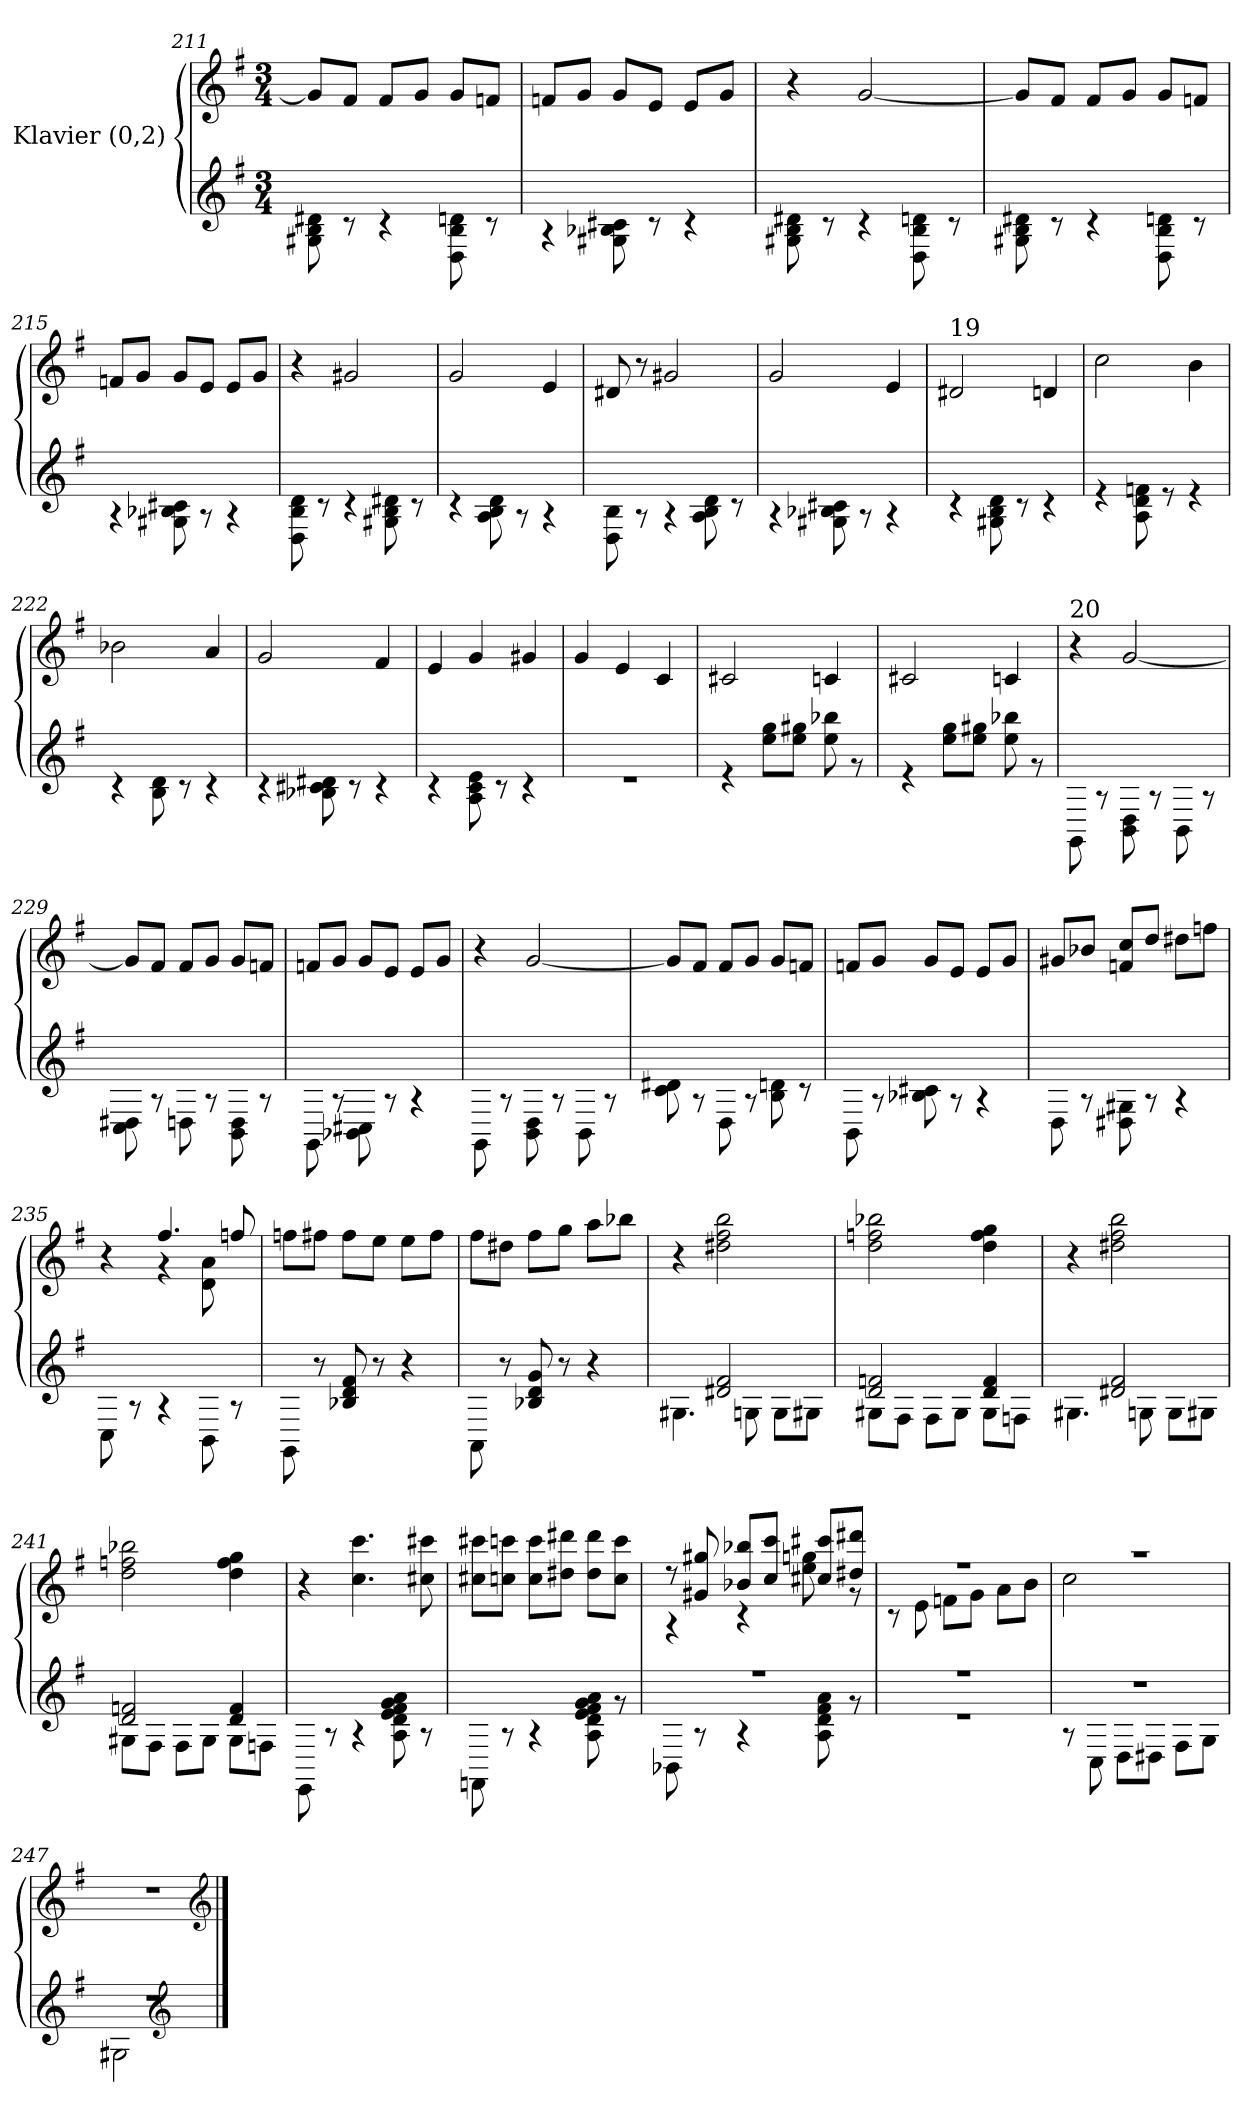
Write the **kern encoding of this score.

**kern	**kern
*part1	*part1
*staff2	*staff1
*I"Klavier (0,2)	*
!!LO:LB:g=z
*clefG2	*clefG2
*k[f#]	*k[f#]
*M3/4	*M3/4
=211	=211
*^	*
2.ryy	8G#X\ 8B\ 8d#X\	8g/L]
.	8r	8f#/J
.	4r	8f#/L
.	.	8g/J
.	8D\ 8B\ 8dn\	8g/L
.	8r	8fn/J
=212	=212	=212
2.ryy	4r	8fn/L
.	.	8g/J
.	8G#X\ 8B-X\ 8c#X\	8g/L
.	8r	8e/J
.	4r	8e/L
.	.	8g/J
=213	=213	=213
2.ryy	8G#X\ 8B\ 8d#X\	4r
.	8r	.
.	4r	[2g/
.	8D\ 8B\ 8dn\	.
.	8r	.
=214	=214	=214
2.ryy	8G#X\ 8B\ 8d#X\	8g/L]
.	8r	8f#/J
.	4r	8f#/L
.	.	8g/J
.	8D\ 8B\ 8dn\	8g/L
.	8r	8fn/J
=215	=215	=215
2.ryy	4r	8fn/L
.	.	8g/J
.	8G#X\ 8B-X\ 8c#X\	8g/L
.	8r	8e/J
.	4r	8e/L
.	.	8g/J
!!LO:LB:g=z
=216	=216	=216
2.ryy	8D\ 8B\ 8d\	4r
.	8r	.
.	4r	2g#X/
.	8G#X\ 8B\ 8d#X\	.
.	8r	.
=217	=217	=217
2.ryy	4r	2g/
.	8A\ 8B\ 8d\	.
.	8r	.
.	4r	4e/
=218	=218	=218
2.ryy	8D\ 8B\	8d#X/
.	8r	8r
.	4r	2g#X/
.	8A\ 8B\ 8d\	.
.	8r	.
=219	=219	=219
2.ryy	4r	2g/
.	8G#X\ 8B-X\ 8c#X\	.
.	8r	.
.	4r	4e/
=220	=220	=220
!	!	!LO:TX:a:t=19
2.ryy	4r	2d#X/
.	8G#X\ 8B\ 8d\	.
.	8r	.
.	4r	4dn/
=221	=221	=221
2.ryy	4r	2cc\
.	8A\ 8d\ 8fn\	.
.	8r	.
.	4r	4b\
!!LO:LB:g=z
=222	=222	=222
2.ryy	4r	2b-X\
.	8B\ 8d\	.
.	8r	.
.	4r	4a/
=223	=223	=223
2.ryy	4r	2g/
.	8B-X\ 8c#X\ 8d#X\	.
.	8r	.
.	4r	4f#/
=224	=224	=224
2.ryy	4r	4e/
.	8A\ 8c\ 8e\	4g/
.	8r	.
.	4r	4g#X/
=225	=225	=225
2.ryy	2.r	4g/
.	.	4e/
.	.	4c/
=226	=226	=226
2.ryy	4r	2c#X/
.	8ee\ 8gg\L	.
.	8ee\ 8gg#X\J	.
.	8ee\ 8bb-X\	4cn/
.	8r	.
=227	=227	=227
2.ryy	4r	2c#X/
.	8ee\ 8gg\L	.
.	8ee\ 8gg#X\J	.
.	8ee\ 8bb-X\	4cn/
.	8r	.
!!LO:PB:g=z
=228	=228	=228
!	!	!LO:TX:a:t=20
2.ryy	8GG\	4r
.	8r	.
.	8BB\ 8D\	[2g/
.	8r	.
.	8BB\	.
.	8r	.
=229	=229	=229
2.ryy	8C\ 8D#X\	8g/L]
.	8r	8f#/J
.	8Dn\	8f#/L
.	8r	8g/J
.	8BB\ 8D\	8g/L
.	8r	8fn/J
=230	=230	=230
2.ryy	8GG\	8fn/L
.	8r	8g/J
.	8BB-X\ 8C#X\	8g/L
.	8r	8e/J
.	4r	8e/L
.	.	8g/J
=231	=231	=231
2.ryy	8GG\	4r
.	8r	.
.	8BB\ 8D\	[2g/
.	8r	.
.	8BB\	.
.	8r	.
=232	=232	=232
2.ryy	8c\ 8d#X\	8g/L]
.	8r	8f#/J
.	8D\	8f#/L
.	8r	8g/J
.	8B\ 8dn\	8g/L
.	8r	8fn/J
!!LO:LB:g=z
=233	=233	=233
2.ryy	8BB\	8fn/L
.	8r	8g/J
.	8B-X\ 8c#X\	8g/L
.	8r	8e/J
.	4r	8e/L
.	.	8g/J
=234	=234	=234
2.ryy	8D\	8g#X/L
.	8r	8b-X/J
.	8D#X\ 8G#X\	8fn/ 8cc/L
.	8r	8dd/J
.	4r	8dd#X\L
.	.	8ffn\J
=235	=235	=235
*	*	*^
2.ryy	8C\	4r	4ryy
.	8r	.	.
.	4r	4.ff#/	4r
.	8BB\	.	8d\ 8a\
.	8r	8ffn/	8ryy
*	*	*v	*v
=236	=236	=236
4ryy	8GG\	8ffn\L
.	8r	8ff#X\J
8B-X/ 8d/ 8f#/	8ryy	8ff#\L
8ryy	8r	8ee\J
4ryy	4r	8ee\L
.	.	8ff#\J
=237	=237	=237
4ryy	8AA\	8ff#\L
.	8r	8dd#X\J
8B-X/ 8d/ 8g/	8ryy	8ff#\L
8ryy	8r	8gg\J
4ryy	4r	8aa\L
.	.	8bb-X\J
!!LO:LB:g=z
=238	=238	=238
4ryy	4.G#X\	4r
2d#X/ 2f#/	.	2dd#X\ 2ff#\ 2bb\
.	8Gn\	.
.	8G\L	.
.	8G#X\J	.
=239	=239	=239
2d/ 2fn/	8G#X\L	2dd\ 2ffn\ 2bb-X\
.	8F#\J	.
.	8F#\L	.
.	8G#\J	.
4d/ 4f/	8G#\L	4dd\ 4ff\ 4gg\
.	8Fn\J	.
=240	=240	=240
4ryy	4.G#X\	4r
2d#X/ 2f#/	.	2dd#X\ 2ff#\ 2bb\
.	8Gn\	.
.	8G\L	.
.	8G#X\J	.
=241	=241	=241
2d/ 2fn/	8G#X\L	2dd\ 2ffn\ 2bb-X\
.	8F#\J	.
.	8F#\L	.
.	8G#\J	.
4d/ 4f/	8G#\L	4dd\ 4ff\ 4gg\
.	8Fn\J	.
=242	=242	=242
2.ryy	8EE\	4r
.	8r	.
.	4r	4.cc\ 4.ccc\
.	8A\ 8d\ 8e\ 8f#\ 8g\ 8a\	.
.	8r	8cc#X\ 8ccc#X\
=243	=243	=243
2.ryy	8FFn\	8cc#X\ 8ccc#X\L
.	8r	8ccn\ 8cccn\J
.	4r	8cc\ 8ccc\L
.	.	8dd#X\ 8ddd#X\J
.	8A\ 8d\ 8e\ 8f#\ 8g\ 8a\	8dd#\ 8ddd#\L
.	8r	8cc\ 8ccc\J
!!LO:LB:g=z
=244	=244	=244
*	*	*^
2.r	8BB-X\	8r	4r
.	8r	8g#X/ 8gg#X/	.
.	4r	8b-X/ 8bb-X/L	4r
.	.	8cc/ 8ccc/J	.
.	8A\ 8d\ 8f#\ 8a\	8cc#X/ 8ccc#X/L	8ee\ 8ggn\
.	8r	8dd#X/ 8ddd#X/J	8r
=245	=245	=245	=245
2.r	2.r	2.r	8r
.	.	.	8e\
.	.	.	8fn\L
.	.	.	8g\J
.	.	.	8a\L
.	.	.	8b\J
=246	=246	=246	=246
2.r	8r	2.r	2cc\
.	8C\	.	.
.	8D\L	.	.
.	8D#X\J	.	.
.	8F#\L	.	4ryy
.	8G\J	.	.
*	*	*v	*v
=247	=247	=247
2.r	2G#X\	2.r
*clefG2	*	*clefG2
.	4ryy	.
*v	*v	*
==	==
*-	*-
